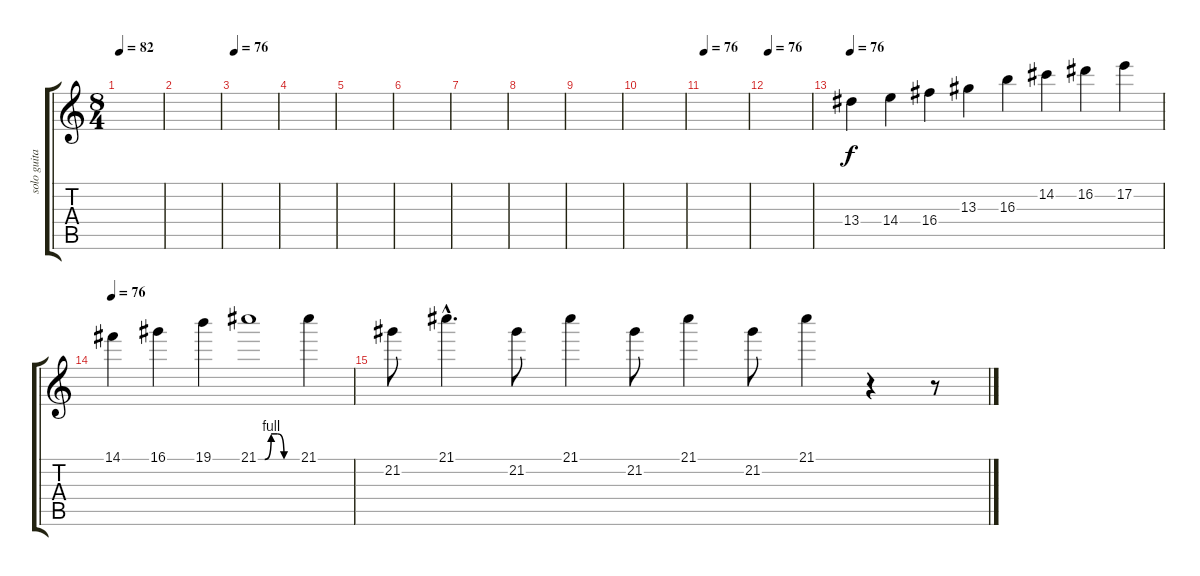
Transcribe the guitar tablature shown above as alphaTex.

\track ("solo guitare" "solo guita") {instrument distortionguitar}
\staff {score tabs}
\tuning (E4 B3 G3 D3 A2 E2) {hide}
\ts (8 4)
\tempo 82
\clef g2
\ks c
|
|
\tempo 76
|
|
|
|
|
|
|
|
\tempo 76
|
\tempo 76
|
\tempo 76
13.4.4{volume 10} 14.4.4{volume 11} 16.4.4{volume 12} 13.3.4{volume 13} 16.3.4{volume 14} 14.2.4 16.2.4 17.2.4 |
\tempo 76
14.1.4 16.1.4 19.1.4 21.1{be (custom 0 0 10 0 20 4 30 4 40 0 60 0)}.1 21.1.4{volume 13} |
21.2.8{volume 12} 21.1{hac}.4{d} 21.2.8{volume 12} 21.1.4 21.2.8{volume 11} 21.1.4 21.2.8{volume 9} 21.1.4 r.4 r.8
